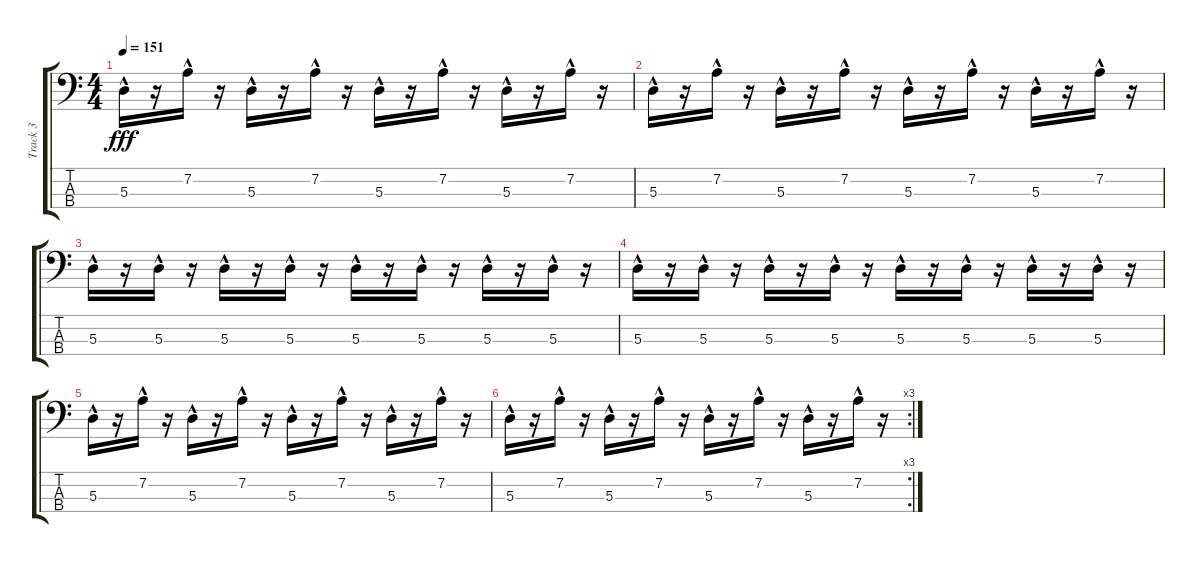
\track ("Track 3" "Track 3") {instrument electricbasspick}
\staff {score tabs}
\tuning (G2 D2 A1 E1) {hide}
\ts (4 4)
\tempo 151
\clef f4
\ks c
5.3{hac}.16{dy fff} r.16 7.2{hac}.16 r.16 5.3{hac}.16 r.16 7.2{hac}.16 r.16 5.3{hac}.16 r.16 7.2{hac}.16 r.16 5.3{hac}.16 r.16 7.2{hac}.16 r.16 |
5.3{hac}.16 r.16 7.2{hac}.16 r.16 5.3{hac}.16 r.16 7.2{hac}.16 r.16 5.3{hac}.16 r.16 7.2{hac}.16 r.16 5.3{hac}.16 r.16 7.2{hac}.16 r.16 |
5.3{hac}.16 r.16 5.3{hac}.16 r.16 5.3{hac}.16 r.16 5.3{hac}.16 r.16 5.3{hac}.16 r.16 5.3{hac}.16 r.16 5.3{hac}.16 r.16 5.3{hac}.16 r.16 |
5.3{hac}.16 r.16 5.3{hac}.16 r.16 5.3{hac}.16 r.16 5.3{hac}.16 r.16 5.3{hac}.16 r.16 5.3{hac}.16 r.16 5.3{hac}.16 r.16 5.3{hac}.16 r.16 |
5.3{hac}.16 r.16 7.2{hac}.16 r.16 5.3{hac}.16 r.16 7.2{hac}.16 r.16 5.3{hac}.16 r.16 7.2{hac}.16 r.16 5.3{hac}.16 r.16 7.2{hac}.16 r.16 |
\rc 3
5.3{hac}.16 r.16 7.2{hac}.16 r.16 5.3{hac}.16 r.16 7.2{hac}.16 r.16 5.3{hac}.16 r.16 7.2{hac}.16 r.16 5.3{hac}.16 r.16 7.2{hac}.16 r.16
